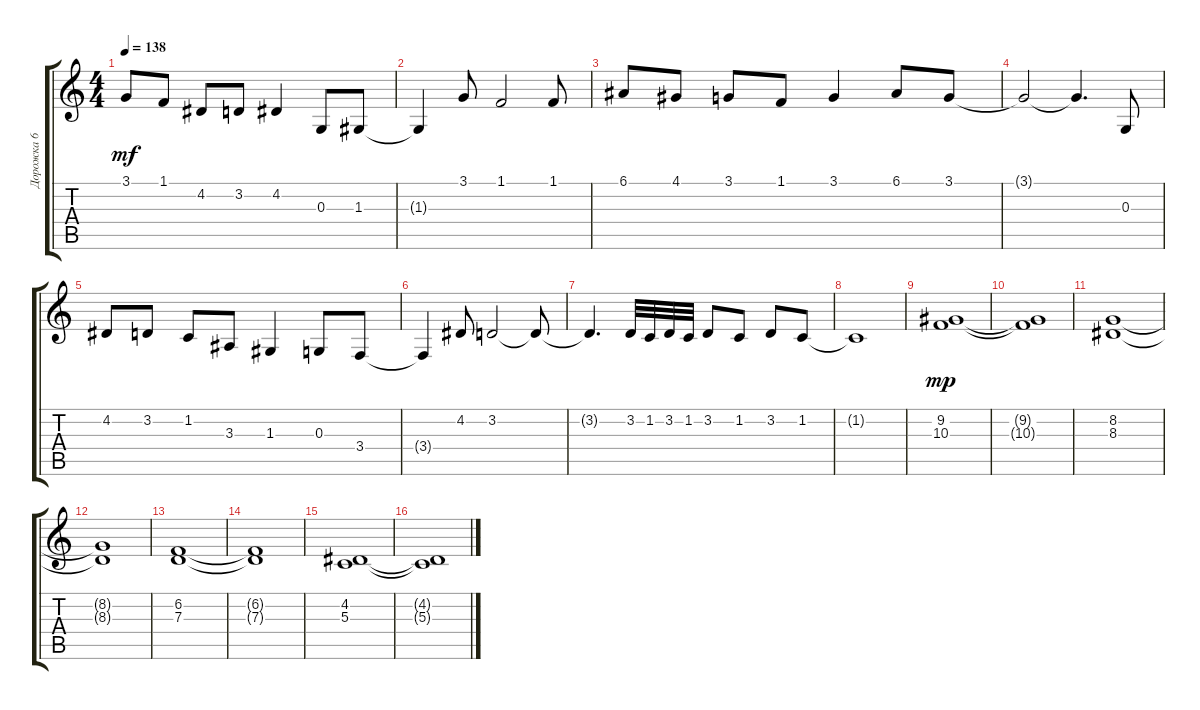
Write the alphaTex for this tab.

\track ("Дорожка 6" "Дорожка 6") {instrument pad7halo}
\staff {score tabs}
\tuning (E4 B3 G3 D3 A2 E2) {hide}
\ts (4 4)
\tempo 138
\clef g2
\ks c
3.1.8{dy mf} 1.1.8 4.2.8 3.2.8 4.2.4 0.3.8 1.3.8 |
1.3{t}.4 3.1.8 1.1.2 1.1.8 |
6.1.8 4.1.8 3.1.8 1.1.8 3.1.4 6.1.8 3.1.8 |
3.1{t}.2 3.1{t}.4{d} 0.3.8 |
4.2.8 3.2.8 1.2.8 3.3.8 1.3.4 0.3.8 3.4.8 |
3.4{t}.4 4.2.8 3.2.2 3.2{t}.8 |
3.2{t}.4{d} 3.2.32 1.2.32 3.2.32 1.2.32 3.2.8 1.2.8 3.2.8 1.2.8 |
1.2{t}.1 |
(9.2 10.3).1{dy mp} |
(9.2{t} 10.3{t}).1 |
(8.2 8.3).1 |
(8.2{t} 8.3{t}).1 |
(6.2 7.3).1 |
(6.2{t} 7.3{t}).1 |
(4.2 5.3).1 |
(4.2{t} 5.3{t}).1
